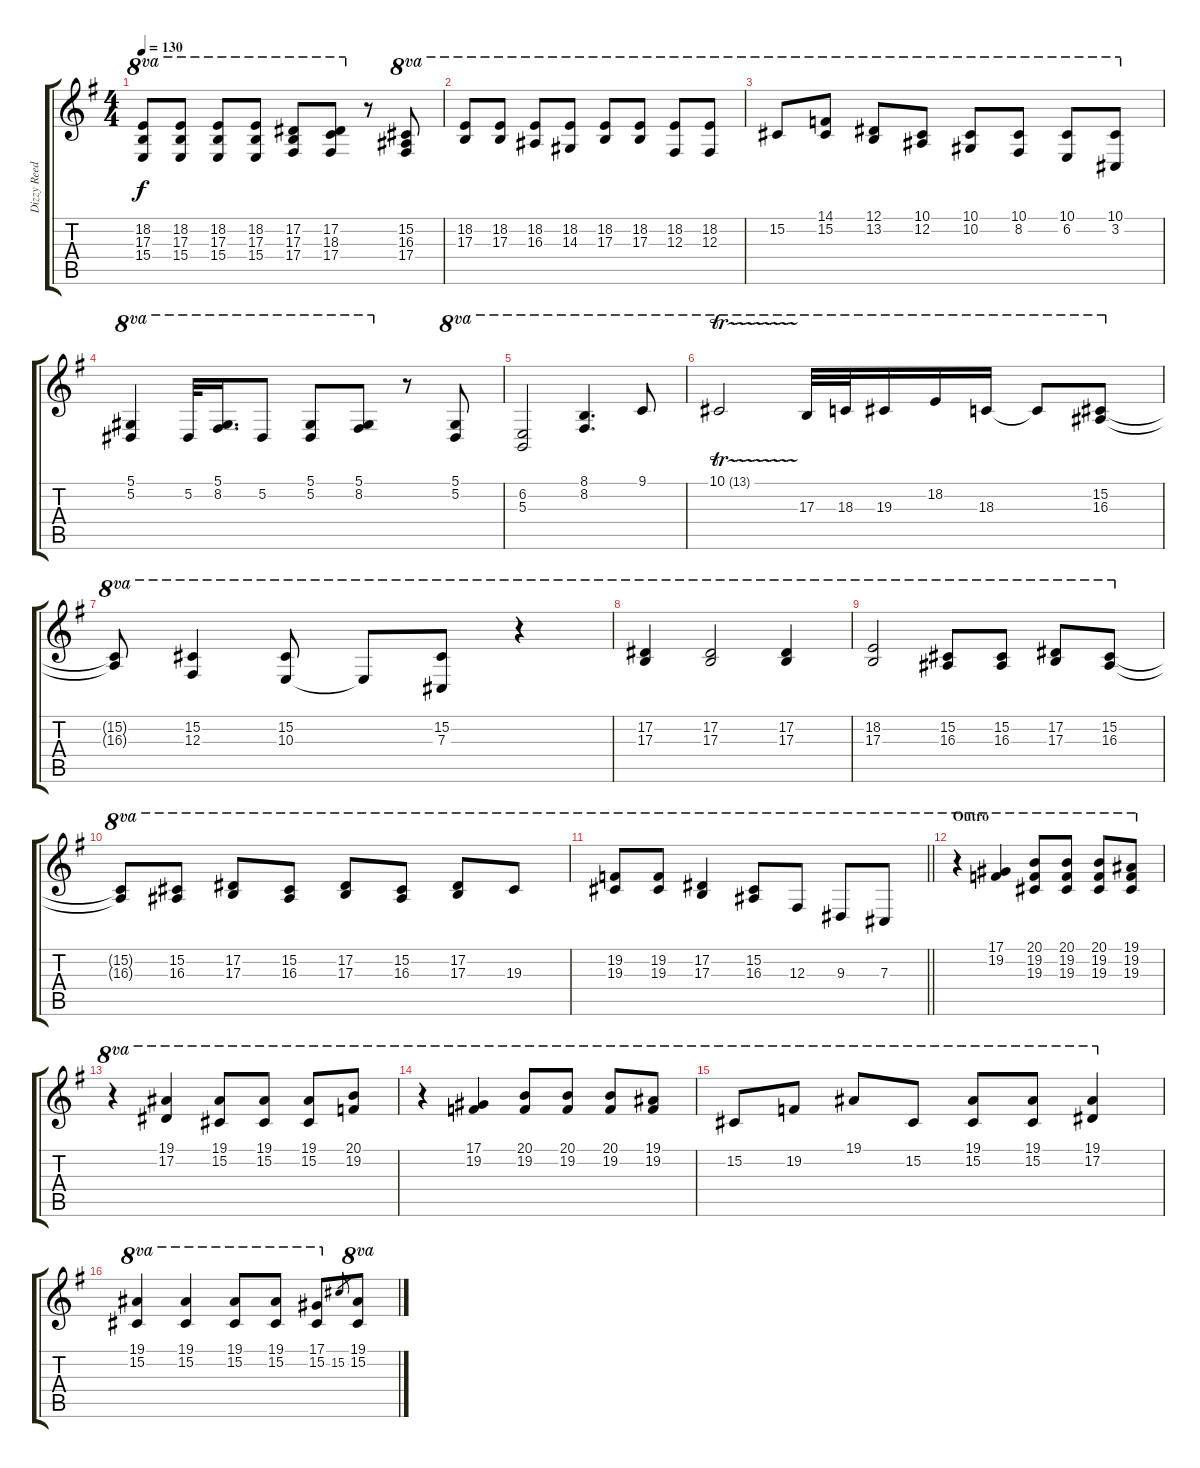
\track ("Dizzy Reed - Piano" "Dizzy Reed") {instrument acousticgrandpiano}
\staff {score tabs}
\tuning (Eb4 Bb3 Gb3 Db3 Ab2 Eb2) {hide}
\ts (4 4)
\tempo 130
\clef g2
\ks g
(18.2 17.3 15.4).8{ot 8va dy f} (18.2 17.3 15.4).8{ot 8va} (18.2 17.3 15.4).8{ot 8va} (18.2 17.3 15.4).8{ot 8va} (17.2 17.3 17.4).8{ot 8va} (17.2 18.3 17.4).8{ot 8va} r.8 (15.2 16.3 17.4).8{ot 8va} |
(18.2 17.3).8{ot 8va} (18.2 17.3).8{ot 8va} (18.2 16.3).8{ot 8va} (18.2 14.3).8{ot 8va} (18.2 17.3).8{ot 8va} (18.2 17.3).8{ot 8va} (18.2 12.3).8{ot 8va} (18.2 12.3).8{ot 8va} |
15.2.8{ot 8va} (14.1 15.2).8{ot 8va} (12.1 13.2).8{ot 8va} (10.1 12.2).8{ot 8va} (10.1 10.2).8{ot 8va} (10.1 8.2).8{ot 8va} (10.1 6.2).8{ot 8va} (10.1 3.2).8{ot 8va} |
(5.1 5.2).4{ot 8va} 5.2.32{ot 8va} (5.1 8.2).16{d ot 8va} 5.2.8{ot 8va} (5.1 5.2).8{ot 8va} (5.1 8.2).8{ot 8va} r.8 (5.1 5.2).8{ot 8va} |
(6.2 5.3).2{ot 8va} (8.1 8.2).4{d ot 8va} 9.1.8{ot 8va} |
10.1{tr (13 32)}.2{ot 8va} 17.3.32{ot 8va} 18.3.32{ot 8va} 19.3.16{ot 8va} 18.2.16{ot 8va} 18.3.16{ot 8va} 18.3{t}.8{ot 8va} (15.2 16.3).8{ot 8va} |
(15.2{t} 16.3{t}).8{ot 8va} (15.2 12.3).4{ot 8va} (15.2 10.3).8{ot 8va} 10.3{t}.8{ot 8va} (15.2 7.3).8{ot 8va} r.4{ot 8va} |
(17.2 17.3).4{ot 8va} (17.2 17.3).2{ot 8va} (17.2 17.3).4{ot 8va} |
(18.2 17.3).2{ot 8va} (15.2 16.3).8{ot 8va} (15.2 16.3).8{ot 8va} (17.2 17.3).8{ot 8va} (15.2 16.3).8{ot 8va} |
(15.2{t} 16.3{t}).8{ot 8va} (15.2 16.3).8{ot 8va} (17.2 17.3).8{ot 8va} (15.2 16.3).8{ot 8va} (17.2 17.3).8{ot 8va} (15.2 16.3).8{ot 8va} (17.2 17.3).8{ot 8va} 19.3.8{ot 8va} |
\barLineRight lightlight
(19.2 19.3).8{ot 8va} (19.2 19.3).8{ot 8va} (17.2 17.3).4{ot 8va} (15.2 16.3).8{ot 8va} 12.3.8{ot 8va} 9.3.8{ot 8va} 7.3.8{ot 8va} |
\section ("" "Outro")
r.4{ot 8va} (17.1 19.2).4{ot 8va} (20.1 19.2 19.3).8{ot 8va} (20.1 19.2 19.3).8{ot 8va} (20.1 19.2 19.3).8{ot 8va} (19.1 19.2 19.3).8{ot 8va} |
r.4{ot 8va} (19.1 17.2).4{ot 8va} (19.1 15.2).8{ot 8va} (19.1 15.2).8{ot 8va} (19.1 15.2).8{ot 8va} (20.1 19.2).8{ot 8va} |
r.4{ot 8va} (17.1 19.2).4{ot 8va} (20.1 19.2).8{ot 8va} (20.1 19.2).8{ot 8va} (20.1 19.2).8{ot 8va} (19.1 19.2).8{ot 8va} |
15.2.8{ot 8va} 19.2.8{ot 8va} 19.1.8{ot 8va} 15.2.8{ot 8va} (19.1 15.2).8{ot 8va} (19.1 15.2).8{ot 8va} (19.1 17.2).4{ot 8va} |
(19.1 15.2).4{ot 8va} (19.1 15.2).4{ot 8va} (19.1 15.2).8{ot 8va} (19.1 15.2).8{ot 8va} (17.1 15.2).8{ot 8va} 15.2.8{gr} (19.1 15.2).8{ot 8va}
